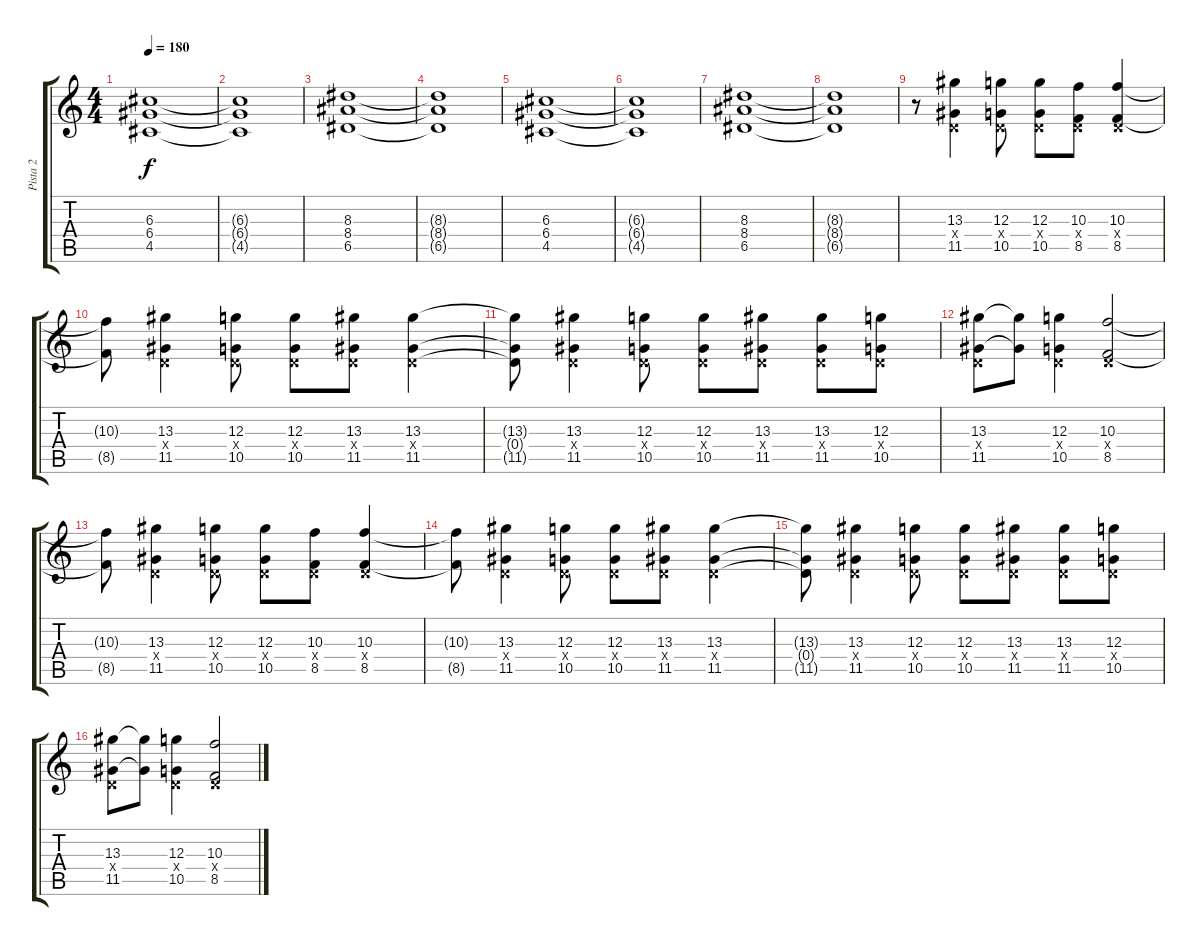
\track ("Pista 2" "Pista 2") {instrument distortionguitar}
\staff {score tabs}
\tuning (E4 B3 G3 D3 A2 E2) {hide}
\ts (4 4)
\tempo 180
\clef g2
\ks c
(6.3 6.4 4.5).1{dy f} |
(6.3{t} 6.4{t} 4.5{t}).1 |
(8.3 8.4 6.5).1 |
(8.3{t} 8.4{t} 6.5{t}).1 |
(6.3 6.4 4.5).1 |
(6.3{t} 6.4{t} 4.5{t}).1 |
(8.3 8.4 6.5).1 |
(8.3{t} 8.4{t} 6.5{t}).1 |
r.8 (13.3 0.4{x} 11.5).4 (12.3 0.4{x} 10.5).8 (12.3 0.4{x} 10.5).8 (10.3 0.4{x} 8.5).8 (10.3 0.4{x} 8.5).4 |
(10.3{t} 8.5{t}).8 (13.3 0.4{x} 11.5).4 (12.3 0.4{x} 10.5).8 (12.3 0.4{x} 10.5).8 (13.3 0.4{x} 11.5).8 (13.3 0.4{x} 11.5).4 |
(13.3{t} 0.4{t} 11.5{t}).8 (13.3 0.4{x} 11.5).4 (12.3 0.4{x} 10.5).8 (12.3 0.4{x} 10.5).8 (13.3 0.4{x} 11.5).8 (13.3 0.4{x} 11.5).8 (12.3 0.4{x} 10.5).8 |
(13.3 0.4{x} 11.5).8 (13.3{t} 11.5{t}).8 (12.3 0.4{x} 10.5).4 (10.3 0.4{x} 8.5).2 |
(10.3{t} 8.5{t}).8 (13.3 0.4{x} 11.5).4 (12.3 0.4{x} 10.5).8 (12.3 0.4{x} 10.5).8 (10.3 0.4{x} 8.5).8 (10.3 0.4{x} 8.5).4 |
(10.3{t} 8.5{t}).8 (13.3 0.4{x} 11.5).4 (12.3 0.4{x} 10.5).8 (12.3 0.4{x} 10.5).8 (13.3 0.4{x} 11.5).8 (13.3 0.4{x} 11.5).4 |
(13.3{t} 0.4{t} 11.5{t}).8 (13.3 0.4{x} 11.5).4 (12.3 0.4{x} 10.5).8 (12.3 0.4{x} 10.5).8 (13.3 0.4{x} 11.5).8 (13.3 0.4{x} 11.5).8 (12.3 0.4{x} 10.5).8 |
(13.3 0.4{x} 11.5).8 (13.3{t} 11.5{t}).8 (12.3 0.4{x} 10.5).4 (10.3 0.4{x} 8.5).2
